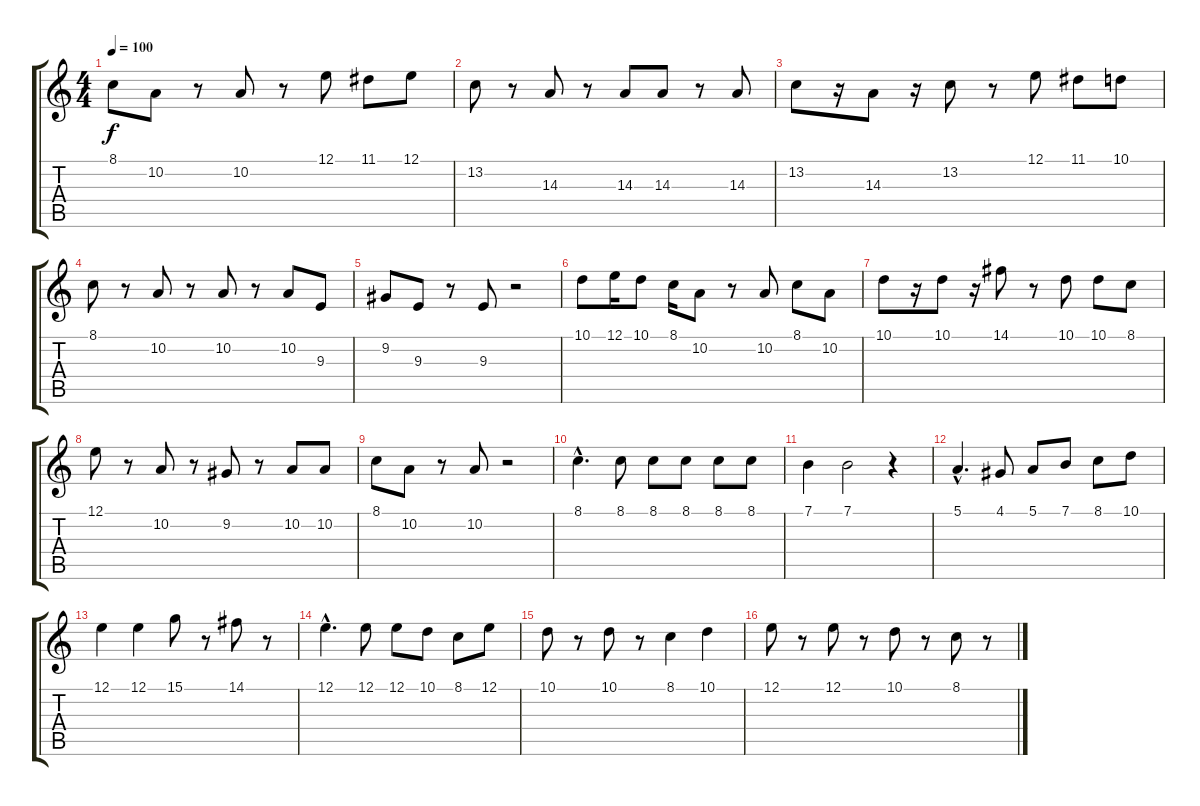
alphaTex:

\track "" {instrument lead3calliope}
\staff {score tabs}
\tuning (E4 B3 G3 D3 A2 E2) {hide}
\ts (4 4)
\tempo 100
\clef g2
\ks c
8.1.8{dy f} 10.2.8 r.8 10.2.8 r.8 12.1.8 11.1.8 12.1.8 |
13.2.8 r.8 14.3.8 r.8 14.3.8 14.3.8 r.8 14.3.8 |
13.2.8 r.16 14.3.8 r.16 13.2.8 r.8 12.1.8 11.1.8 10.1.8 |
8.1.8 r.8 10.2.8 r.8 10.2.8 r.8 10.2.8 9.3.8 |
9.2.8 9.3.8 r.8 9.3.8 r.2 |
10.1.8 12.1.16 10.1.8 8.1.16 10.2.8 r.8 10.2.8 8.1.8 10.2.8 |
10.1.8 r.16 10.1.8 r.16 14.1.8 r.8 10.1.8 10.1.8 8.1.8 |
12.1.8 r.8 10.2.8 r.8 9.2.8 r.8 10.2.8 10.2.8 |
8.1.8 10.2.8 r.8 10.2.8 r.2 |
8.1{hac}.4{d} 8.1.8 8.1.8 8.1.8 8.1.8 8.1.8 |
7.1.4 7.1.2 r.4 |
5.1{hac}.4{d} 4.1.8 5.1.8 7.1.8 8.1.8 10.1.8 |
12.1.4 12.1.4 15.1.8 r.8 14.1.8 r.8 |
12.1{hac}.4{d} 12.1.8 12.1.8 10.1.8 8.1.8 12.1.8 |
10.1.8 r.8 10.1.8 r.8 8.1.4 10.1.4 |
12.1.8 r.8 12.1.8 r.8 10.1.8 r.8 8.1.8 r.8
